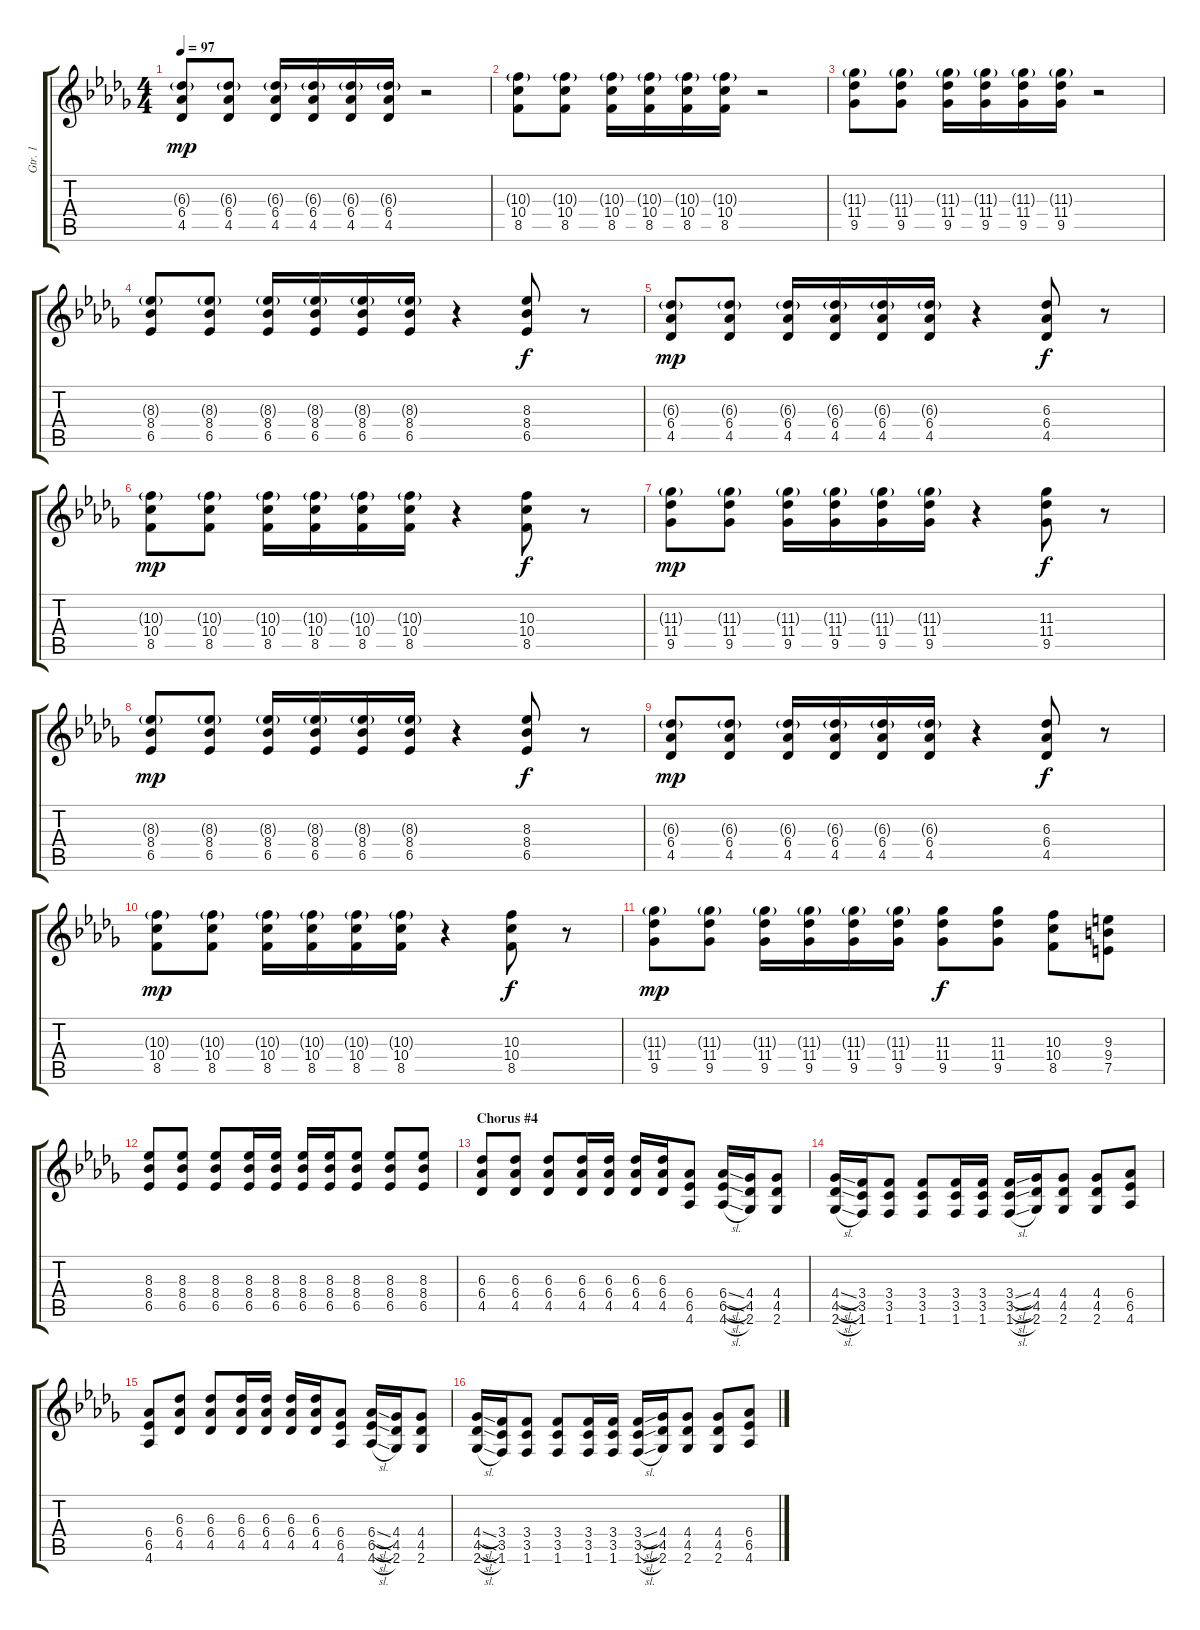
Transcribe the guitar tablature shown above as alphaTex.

\track ("Gtr. 1" "Gtr. 1") {instrument distortionguitar}
\staff {score tabs}
\tuning (E4 B3 G3 D3 A2 E2) {hide}
\ts (4 4)
\tempo 97
\clef g2
\ks db
(6.3{g} 6.4 4.5).8{dy mp volume 11 instrument electricguitarclean} (6.3{g} 6.4 4.5).8 (6.3{g} 6.4 4.5).16 (6.3{g} 6.4 4.5).16 (6.3{g} 6.4 4.5).16 (6.3{g} 6.4 4.5).16 r.2 |
(10.3{g} 10.4 8.5).8 (10.3{g} 10.4 8.5).8 (10.3{g} 10.4 8.5).16 (10.3{g} 10.4 8.5).16 (10.3{g} 10.4 8.5).16 (10.3{g} 10.4 8.5).16 r.2 |
(11.3{g} 11.4 9.5).8 (11.3{g} 11.4 9.5).8 (11.3{g} 11.4 9.5).16 (11.3{g} 11.4 9.5).16 (11.3{g} 11.4 9.5).16 (11.3{g} 11.4 9.5).16 r.2 |
(8.3{g} 8.4 6.5).8 (8.3{g} 8.4 6.5).8 (8.3{g} 8.4 6.5).16 (8.3{g} 8.4 6.5).16 (8.3{g} 8.4 6.5).16 (8.3{g} 8.4 6.5).16 r.4 (8.3 8.4 6.5).8{dy f} r.8 |
(6.3{g} 6.4 4.5).8{dy mp volume 11 instrument distortionguitar} (6.3{g} 6.4 4.5).8 (6.3{g} 6.4 4.5).16 (6.3{g} 6.4 4.5).16 (6.3{g} 6.4 4.5).16 (6.3{g} 6.4 4.5).16 r.4 (6.3 6.4 4.5).8{dy f} r.8 |
(10.3{g} 10.4 8.5).8{dy mp} (10.3{g} 10.4 8.5).8 (10.3{g} 10.4 8.5).16 (10.3{g} 10.4 8.5).16 (10.3{g} 10.4 8.5).16 (10.3{g} 10.4 8.5).16 r.4 (10.3 10.4 8.5).8{dy f} r.8 |
(11.3{g} 11.4 9.5).8{dy mp} (11.3{g} 11.4 9.5).8 (11.3{g} 11.4 9.5).16 (11.3{g} 11.4 9.5).16 (11.3{g} 11.4 9.5).16 (11.3{g} 11.4 9.5).16 r.4 (11.3 11.4 9.5).8{dy f} r.8 |
(8.3{g} 8.4 6.5).8{dy mp} (8.3{g} 8.4 6.5).8 (8.3{g} 8.4 6.5).16 (8.3{g} 8.4 6.5).16 (8.3{g} 8.4 6.5).16 (8.3{g} 8.4 6.5).16 r.4 (8.3 8.4 6.5).8{dy f} r.8 |
(6.3{g} 6.4 4.5).8{dy mp volume 11 instrument distortionguitar} (6.3{g} 6.4 4.5).8 (6.3{g} 6.4 4.5).16 (6.3{g} 6.4 4.5).16 (6.3{g} 6.4 4.5).16 (6.3{g} 6.4 4.5).16 r.4 (6.3 6.4 4.5).8{dy f} r.8 |
(10.3{g} 10.4 8.5).8{dy mp} (10.3{g} 10.4 8.5).8 (10.3{g} 10.4 8.5).16 (10.3{g} 10.4 8.5).16 (10.3{g} 10.4 8.5).16 (10.3{g} 10.4 8.5).16 r.4 (10.3 10.4 8.5).8{dy f} r.8 |
(11.3{g} 11.4 9.5).8{dy mp} (11.3{g} 11.4 9.5).8 (11.3{g} 11.4 9.5).16 (11.3{g} 11.4 9.5).16 (11.3{g} 11.4 9.5).16 (11.3{g} 11.4 9.5).16 (11.3 11.4 9.5).8{dy f} (11.3 11.4 9.5).8 (10.3 10.4 8.5).8 (9.3 9.4 7.5).8 |
(8.3 8.4 6.5).8 (8.3 8.4 6.5).8 (8.3 8.4 6.5).8 (8.3 8.4 6.5).16 (8.3 8.4 6.5).16 (8.3 8.4 6.5).16 (8.3 8.4 6.5).16 (8.3 8.4 6.5).8 (8.3 8.4 6.5).8 (8.3 8.4 6.5).8 |
\section ("" "Chorus #4")
(6.3 6.4 4.5).8{volume 11 balance 4 instrument distortionguitar} (6.3 6.4 4.5).8 (6.3 6.4 4.5).8 (6.3 6.4 4.5).16 (6.3 6.4 4.5).16 (6.3 6.4 4.5).16 (6.3 6.4 4.5).16 (6.4 6.5 4.6).8 (6.4{sl} 6.5{sl} 4.6{sl}).16 (4.4 4.5 2.6).16 (4.4 4.5 2.6).8 |
(4.4{sl} 4.5{sl} 2.6{sl}).16 (3.4 3.5 1.6).16 (3.4 3.5 1.6).8 (3.4 3.5 1.6).8 (3.4 3.5 1.6).16 (3.4 3.5 1.6).16 (3.4{sl} 3.5{sl} 1.6{sl}).16 (4.4 4.5 2.6).16 (4.4 4.5 2.6).8 (4.4 4.5 2.6).8 (6.4 6.5 4.6).8 |
(6.4 6.5 4.6).8 (6.3 6.4 4.5).8 (6.3 6.4 4.5).8 (6.3 6.4 4.5).16 (6.3 6.4 4.5).16 (6.3 6.4 4.5).16 (6.3 6.4 4.5).16 (6.4 6.5 4.6).8 (6.4{sl} 6.5{sl} 4.6{sl}).16 (4.4 4.5 2.6).16 (4.4 4.5 2.6).8 |
(4.4{sl} 4.5{sl} 2.6{sl}).16 (3.4 3.5 1.6).16 (3.4 3.5 1.6).8 (3.4 3.5 1.6).8 (3.4 3.5 1.6).16 (3.4 3.5 1.6).16 (3.4{sl} 3.5{sl} 1.6{sl}).16 (4.4 4.5 2.6).16 (4.4 4.5 2.6).8 (4.4 4.5 2.6).8 (6.4 6.5 4.6).8
